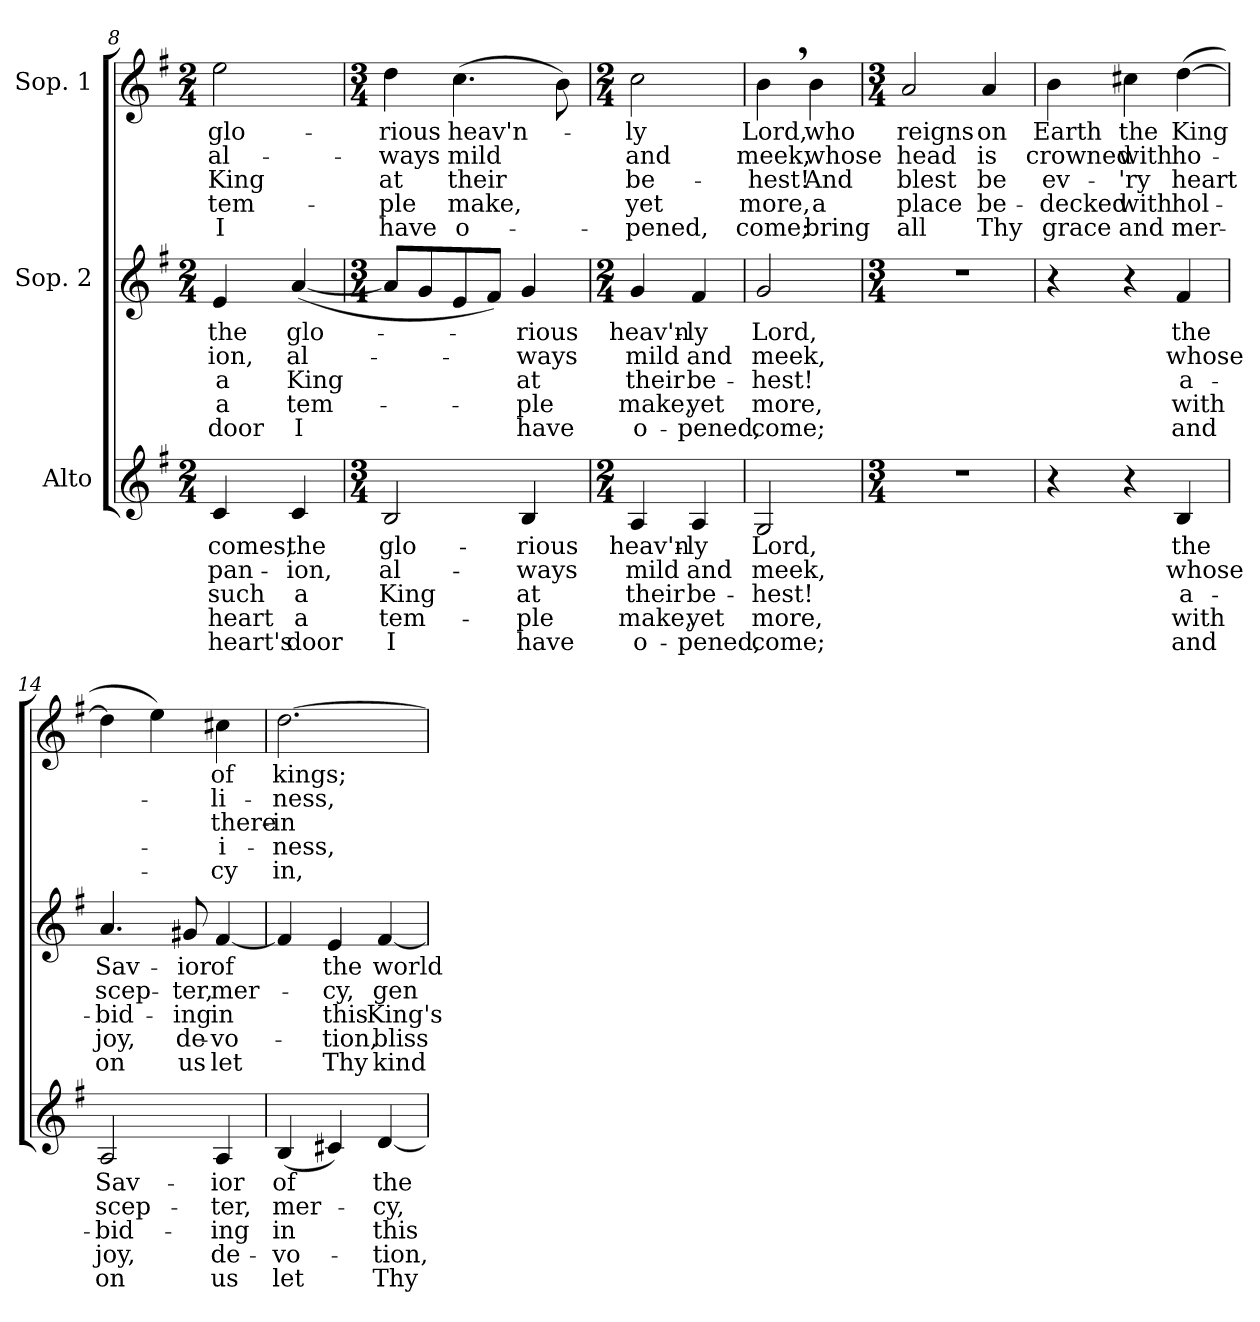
**kern	**text	**text	**text	**text	**text	**kern	**text	**text	**text	**text	**text	**kern	**text	**text	**text	**text	**text
*part3	*part3	*part3	*part3	*part3	*part3	*part2	*part2	*part2	*part2	*part2	*part2	*part1	*part1	*part1	*part1	*part1	*part1
*staff3	*staff3	*staff3	*staff3	*staff3	*staff3	*staff2	*staff2	*staff2	*staff2	*staff2	*staff2	*staff1	*staff1	*staff1	*staff1	*staff1	*staff1
*I"Alto	*	*	*	*	*	*I"Sop. 2	*	*	*	*	*	*I"Sop. 1	*	*	*	*	*
*clefG2	*	*	*	*	*	*clefG2	*	*	*	*	*	*clefG2	*	*	*	*	*
*k[f#]	*	*	*	*	*	*k[f#]	*	*	*	*	*	*k[f#]	*	*	*	*	*
*G:	*	*	*	*	*	*G:	*	*	*	*	*	*G:	*	*	*	*	*
*M2/4	*	*	*	*	*	*M2/4	*	*	*	*	*	*M2/4	*	*	*	*	*
=8	=8	=8	=8	=8	=8	=8	=8	=8	=8	=8	=8	=8	=8	=8	=8	=8	=8
!	!LO:LY:b	!LO:LY:b	!LO:LY:b	!LO:LY:b	!LO:LY:b	!	!	!	!	!	!	!	!	!	!	!	!
!	!	!	!	!	!	!	!LO:LY:b	!LO:LY:b	!LO:LY:b	!LO:LY:b	!LO:LY:b	!	!	!	!	!	!
!	!	!	!	!	!	!	!	!	!	!	!	!	!LO:LY:b	!LO:LY:b	!LO:LY:b	!LO:LY:b	!LO:LY:b
4c/	comes,	-pan-	such	heart	heart's	4e/	the	-ion,	a	a	door	2ee\	glo-	al-	King	tem-	I
!	!LO:LY:b	!LO:LY:b	!LO:LY:b	!LO:LY:b	!LO:LY:b	!	!	!	!	!	!	!	!	!	!	!	!
!	!	!	!	!	!	!	!LO:LY:b	!LO:LY:b	!LO:LY:b	!LO:LY:b	!LO:LY:b	!	!	!	!	!	!
4c/	the	-ion,	a	a	door	(<[4a/	glo-	al-	King	tem-	I	.	.	.	.	.	.
=9	=9	=9	=9	=9	=9	=9	=9	=9	=9	=9	=9	=9	=9	=9	=9	=9	=9
*M3/4	*	*	*	*	*	*M3/4	*	*	*	*	*	*M3/4	*	*	*	*	*
!	!LO:LY:b	!LO:LY:b	!LO:LY:b	!LO:LY:b	!LO:LY:b	!	!	!	!	!	!	!	!	!	!	!	!
!	!	!	!	!	!	!	!	!	!	!	!	!	!LO:LY:b	!LO:LY:b	!LO:LY:b	!LO:LY:b	!LO:LY:b
2B/	glo-	al-	King	tem-	I	8a/L]	.	.	.	.	.	4dd\	-rious	-ways	at	-ple	have
.	.	.	.	.	.	8g/	.	.	.	.	.	.	.	.	.	.	.
!	!	!	!	!	!	!	!	!	!	!	!	!	!LO:LY:b	!LO:LY:b	!LO:LY:b	!LO:LY:b	!LO:LY:b
.	.	.	.	.	.	8e/	.	.	.	.	.	(>4.cc\	heav'n-	mild	their	make,	o-
.	.	.	.	.	.	8f#/J)	.	.	.	.	.	.	.	.	.	.	.
!	!LO:LY:b	!LO:LY:b	!LO:LY:b	!LO:LY:b	!LO:LY:b	!	!	!	!	!	!	!	!	!	!	!	!
!	!	!	!	!	!	!	!LO:LY:b	!LO:LY:b	!LO:LY:b	!LO:LY:b	!LO:LY:b	!	!	!	!	!	!
4B/	-rious	-ways	at	-ple	have	4g/	-rious	-ways	at	-ple	have	.	.	.	.	.	.
.	.	.	.	.	.	.	.	.	.	.	.	8b\)	.	.	.	.	.
=10	=10	=10	=10	=10	=10	=10	=10	=10	=10	=10	=10	=10	=10	=10	=10	=10	=10
*M2/4	*	*	*	*	*	*M2/4	*	*	*	*	*	*M2/4	*	*	*	*	*
!	!LO:LY:b	!LO:LY:b	!LO:LY:b	!LO:LY:b	!LO:LY:b	!	!	!	!	!	!	!	!	!	!	!	!
!	!	!	!	!	!	!	!LO:LY:b	!LO:LY:b	!LO:LY:b	!LO:LY:b	!LO:LY:b	!	!	!	!	!	!
!	!	!	!	!	!	!	!	!	!	!	!	!	!LO:LY:b	!LO:LY:b	!LO:LY:b	!LO:LY:b	!LO:LY:b
4A/	heav'n-	mild	their	make,	o-	4g/	heav'n-	mild	their	make,	o-	2cc\	-ly	and	be-	yet	-pened,
!	!LO:LY:b	!LO:LY:b	!LO:LY:b	!LO:LY:b	!LO:LY:b	!	!	!	!	!	!	!	!	!	!	!	!
!	!	!	!	!	!	!	!LO:LY:b	!LO:LY:b	!LO:LY:b	!LO:LY:b	!LO:LY:b	!	!	!	!	!	!
4A/	-ly	and	be-	yet	-pened,	4f#/	-ly	and	be-	yet	-pened,	.	.	.	.	.	.
!!LO:PB:g=z
=11	=11	=11	=11	=11	=11	=11	=11	=11	=11	=11	=11	=11	=11	=11	=11	=11	=11
!	!LO:LY:b	!LO:LY:b	!LO:LY:b	!LO:LY:b	!LO:LY:b	!	!	!	!	!	!	!	!	!	!	!	!
!	!	!	!	!	!	!	!LO:LY:b	!LO:LY:b	!LO:LY:b	!LO:LY:b	!LO:LY:b	!	!	!	!	!	!
!	!	!	!	!	!	!	!	!	!	!	!	!	!LO:LY:b	!LO:LY:b	!LO:LY:b	!LO:LY:b	!LO:LY:b
2G/	Lord,	meek,	-hest!	more,	come;	2g/	Lord,	meek,	-hest!	more,	come;	4b,>\	Lord,	meek,	-hest!	more,	come;
!	!	!	!	!	!	!	!	!	!	!	!	!	!LO:LY:b	!LO:LY:b	!LO:LY:b	!LO:LY:b	!LO:LY:b
.	.	.	.	.	.	.	.	.	.	.	.	4b\	who	whose	And	a	bring
=12	=12	=12	=12	=12	=12	=12	=12	=12	=12	=12	=12	=12	=12	=12	=12	=12	=12
*M3/4	*	*	*	*	*	*M3/4	*	*	*	*	*	*M3/4	*	*	*	*	*
!	!	!	!	!	!	!	!	!	!	!	!	!	!LO:LY:b	!LO:LY:b	!LO:LY:b	!LO:LY:b	!LO:LY:b
2.r	.	.	.	.	.	2.r	.	.	.	.	.	2a/	reigns	head	blest	place	all
!	!	!	!	!	!	!	!	!	!	!	!	!	!LO:LY:b	!LO:LY:b	!LO:LY:b	!LO:LY:b	!LO:LY:b
.	.	.	.	.	.	.	.	.	.	.	.	4a/	on	is	be	be-	Thy
=13	=13	=13	=13	=13	=13	=13	=13	=13	=13	=13	=13	=13	=13	=13	=13	=13	=13
!	!	!	!	!	!	!	!	!	!	!	!	!	!LO:LY:b	!LO:LY:b	!LO:LY:b	!LO:LY:b	!LO:LY:b
4r	.	.	.	.	.	4r	.	.	.	.	.	4b\	Earth	crowned	ev-	-decked	grace
!	!	!	!	!	!	!	!	!	!	!	!	!	!LO:LY:b	!LO:LY:b	!LO:LY:b	!LO:LY:b	!LO:LY:b
4r	.	.	.	.	.	4r	.	.	.	.	.	4cc#X\	the	with	-'ry	with	and
!	!LO:LY:b	!LO:LY:b	!LO:LY:b	!LO:LY:b	!LO:LY:b	!	!	!	!	!	!	!	!	!	!	!	!
!	!	!	!	!	!	!	!LO:LY:b	!LO:LY:b	!LO:LY:b	!LO:LY:b	!LO:LY:b	!	!	!	!	!	!
!	!	!	!	!	!	!	!	!	!	!	!	!	!LO:LY:b	!LO:LY:b	!LO:LY:b	!LO:LY:b	!LO:LY:b
4B/	the	whose	a-	with	and	4f#/	the	whose	a-	with	and	(>[4dd\	King	ho-	heart	hol-	mer-
=14	=14	=14	=14	=14	=14	=14	=14	=14	=14	=14	=14	=14	=14	=14	=14	=14	=14
!	!LO:LY:b	!LO:LY:b	!LO:LY:b	!LO:LY:b	!LO:LY:b	!	!	!	!	!	!	!	!	!	!	!	!
!	!	!	!	!	!	!	!LO:LY:b	!LO:LY:b	!LO:LY:b	!LO:LY:b	!LO:LY:b	!	!	!	!	!	!
2A/	Sav-	scep-	-bid-	joy,	on	4.a/	Sav-	scep-	-bid-	joy,	on	4dd\]	.	.	.	.	.
.	.	.	.	.	.	.	.	.	.	.	.	4ee\)	.	.	.	.	.
!	!	!	!	!	!	!	!LO:LY:b	!LO:LY:b	!LO:LY:b	!LO:LY:b	!LO:LY:b	!	!	!	!	!	!
.	.	.	.	.	.	8g#X/	-ior	-ter,	-ing	de-	us	.	.	.	.	.	.
!	!LO:LY:b	!LO:LY:b	!LO:LY:b	!LO:LY:b	!LO:LY:b	!	!	!	!	!	!	!	!	!	!	!	!
!	!	!	!	!	!	!	!LO:LY:b	!LO:LY:b	!LO:LY:b	!LO:LY:b	!LO:LY:b	!	!	!	!	!	!
!	!	!	!	!	!	!	!	!	!	!	!	!	!LO:LY:b	!LO:LY:b	!LO:LY:b	!LO:LY:b	!LO:LY:b
4A/	-ior	-ter,	-ing	de-	us	[4f#/	of	mer-	in	-vo-	let	4cc#X\	of	-li-	there-	-i-	-cy
=15	=15	=15	=15	=15	=15	=15	=15	=15	=15	=15	=15	=15	=15	=15	=15	=15	=15
!	!LO:LY:b	!LO:LY:b	!LO:LY:b	!LO:LY:b	!LO:LY:b	!	!	!	!	!	!	!	!	!	!	!	!
!	!	!	!	!	!	!	!	!	!	!	!	!	!LO:LY:b	!LO:LY:b	!LO:LY:b	!LO:LY:b	!LO:LY:b
(<4B/	of	mer-	in	-vo-	let	4f#/]	.	.	.	.	.	[2.dd\	kings;	-ness,	-in	-ness,	in,
!	!	!	!	!	!	!	!LO:LY:b	!LO:LY:b	!LO:LY:b	!LO:LY:b	!LO:LY:b	!	!	!	!	!	!
4c#X/)	.	.	.	.	.	4e/	the	-cy,	this	-tion,	Thy	.	.	.	.	.	.
!	!LO:LY:b	!LO:LY:b	!LO:LY:b	!LO:LY:b	!LO:LY:b	!	!	!	!	!	!	!	!	!	!	!	!
!	!	!	!	!	!	!	!LO:LY:b	!LO:LY:b	!LO:LY:b	!LO:LY:b	!LO:LY:b	!	!	!	!	!	!
[4d/	the	-cy,	this	-tion,	Thy	[4f#/	world	gen-	King's	bliss-	kind-	.	.	.	.	.	.
=	=	=	=	=	=	=	=	=	=	=	=	=	=	=	=	=	=
*-	*-	*-	*-	*-	*-	*-	*-	*-	*-	*-	*-	*-	*-	*-	*-	*-	*-
